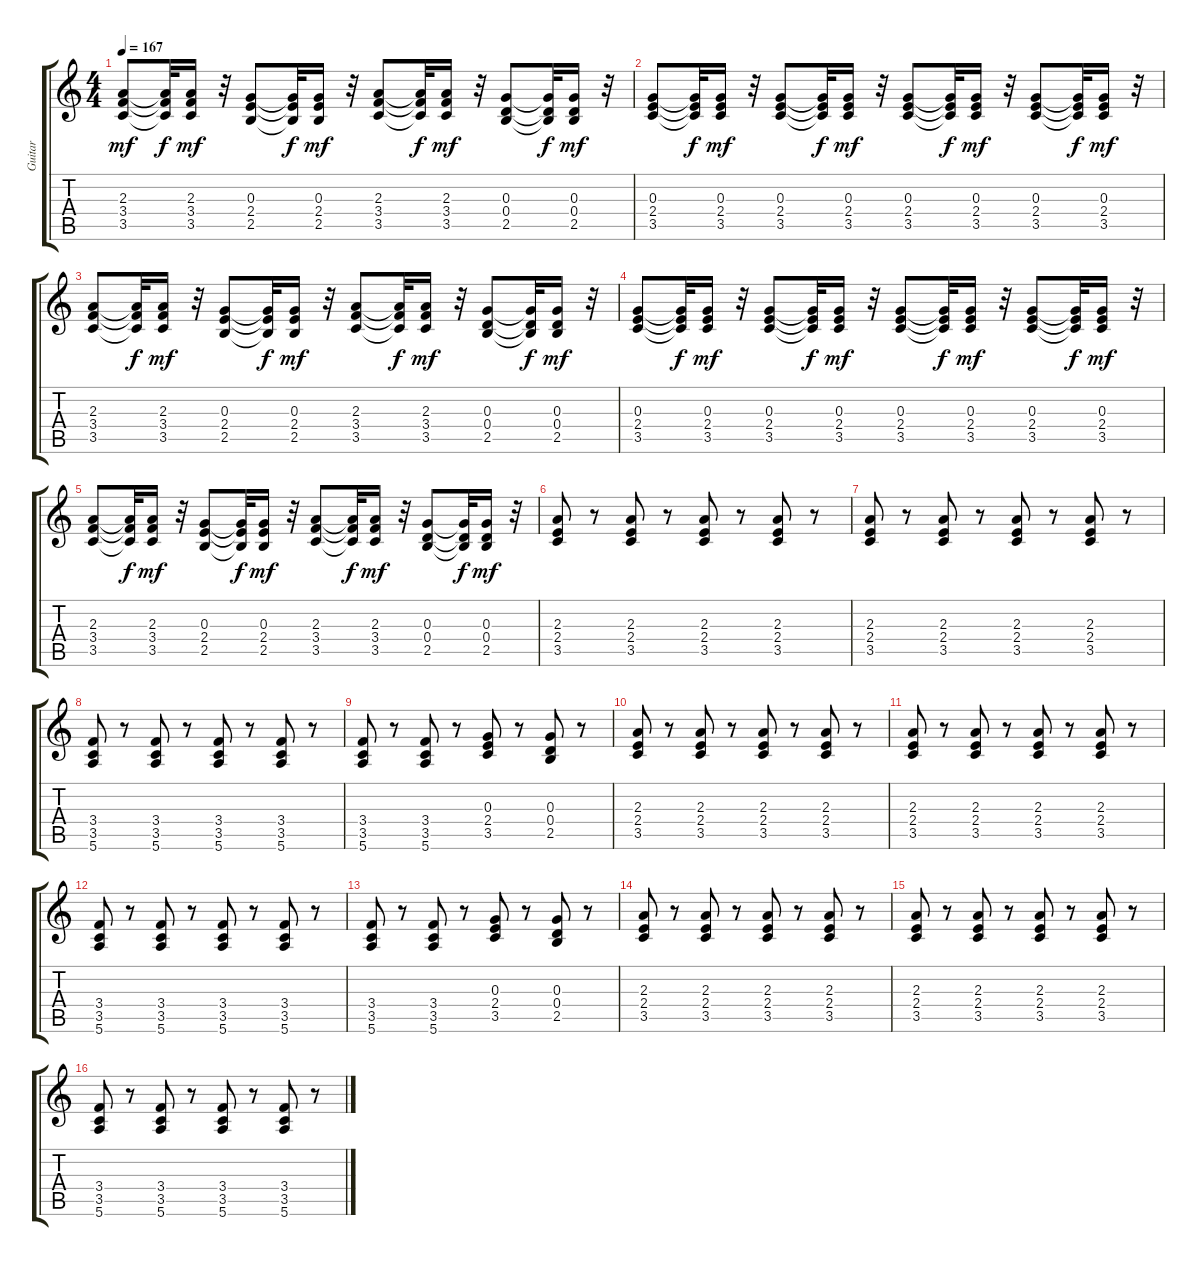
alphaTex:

\track ("Guitar" "Guitar") {instrument distortionguitar}
\staff {score tabs}
\tuning (E4 B3 G3 D3 A2 E2) {hide}
\ts (4 4)
\tempo 167
\clef g2
\ks c
(2.3 3.4 3.5).8{dy mf} (2.3{t} 3.4{t} 3.5{t}).32{dy f} (2.3 3.4 3.5).16{dy mf} r.32 (0.3 2.4 2.5).8 (0.3{t} 2.4{t} 2.5{t}).32{dy f} (0.3 2.4 2.5).16{dy mf} r.32 (2.3 3.4 3.5).8 (2.3{t} 3.4{t} 3.5{t}).32{dy f} (2.3 3.4 3.5).16{dy mf} r.32 (0.3 0.4 2.5).8 (0.3{t} 0.4{t} 2.5{t}).32{dy f} (0.3 0.4 2.5).16{dy mf} r.32 |
(0.3 2.4 3.5).8 (0.3{t} 2.4{t} 3.5{t}).32{dy f} (0.3 2.4 3.5).16{dy mf} r.32 (0.3 2.4 3.5).8 (0.3{t} 2.4{t} 3.5{t}).32{dy f} (0.3 2.4 3.5).16{dy mf} r.32 (0.3 2.4 3.5).8 (0.3{t} 2.4{t} 3.5{t}).32{dy f} (0.3 2.4 3.5).16{dy mf} r.32 (0.3 2.4 3.5).8 (0.3{t} 2.4{t} 3.5{t}).32{dy f} (0.3 2.4 3.5).16{dy mf} r.32 |
(2.3 3.4 3.5).8 (2.3{t} 3.4{t} 3.5{t}).32{dy f} (2.3 3.4 3.5).16{dy mf} r.32 (0.3 2.4 2.5).8 (0.3{t} 2.4{t} 2.5{t}).32{dy f} (0.3 2.4 2.5).16{dy mf} r.32 (2.3 3.4 3.5).8 (2.3{t} 3.4{t} 3.5{t}).32{dy f} (2.3 3.4 3.5).16{dy mf} r.32 (0.3 0.4 2.5).8 (0.3{t} 0.4{t} 2.5{t}).32{dy f} (0.3 0.4 2.5).16{dy mf} r.32 |
(0.3 2.4 3.5).8 (0.3{t} 2.4{t} 3.5{t}).32{dy f} (0.3 2.4 3.5).16{dy mf} r.32 (0.3 2.4 3.5).8 (0.3{t} 2.4{t} 3.5{t}).32{dy f} (0.3 2.4 3.5).16{dy mf} r.32 (0.3 2.4 3.5).8 (0.3{t} 2.4{t} 3.5{t}).32{dy f} (0.3 2.4 3.5).16{dy mf} r.32 (0.3 2.4 3.5).8 (0.3{t} 2.4{t} 3.5{t}).32{dy f} (0.3 2.4 3.5).16{dy mf} r.32 |
(2.3 3.4 3.5).8 (2.3{t} 3.4{t} 3.5{t}).32{dy f} (2.3 3.4 3.5).16{dy mf} r.32 (0.3 2.4 2.5).8 (0.3{t} 2.4{t} 2.5{t}).32{dy f} (0.3 2.4 2.5).16{dy mf} r.32 (2.3 3.4 3.5).8 (2.3{t} 3.4{t} 3.5{t}).32{dy f} (2.3 3.4 3.5).16{dy mf} r.32 (0.3 0.4 2.5).8 (0.3{t} 0.4{t} 2.5{t}).32{dy f} (0.3 0.4 2.5).16{dy mf} r.32 |
(2.3 2.4 3.5).8 r.8 (2.3 2.4 3.5).8 r.8 (2.3 2.4 3.5).8 r.8 (2.3 2.4 3.5).8 r.8 |
(2.3 2.4 3.5).8 r.8 (2.3 2.4 3.5).8 r.8 (2.3 2.4 3.5).8 r.8 (2.3 2.4 3.5).8 r.8 |
(3.4 3.5 5.6).8 r.8 (3.4 3.5 5.6).8 r.8 (3.4 3.5 5.6).8 r.8 (3.4 3.5 5.6).8 r.8 |
(3.4 3.5 5.6).8 r.8 (3.4 3.5 5.6).8 r.8 (0.3 2.4 3.5).8 r.8 (0.3 0.4 2.5).8 r.8 |
(2.3 2.4 3.5).8 r.8 (2.3 2.4 3.5).8 r.8 (2.3 2.4 3.5).8 r.8 (2.3 2.4 3.5).8 r.8 |
(2.3 2.4 3.5).8 r.8 (2.3 2.4 3.5).8 r.8 (2.3 2.4 3.5).8 r.8 (2.3 2.4 3.5).8 r.8 |
(3.4 3.5 5.6).8 r.8 (3.4 3.5 5.6).8 r.8 (3.4 3.5 5.6).8 r.8 (3.4 3.5 5.6).8 r.8 |
(3.4 3.5 5.6).8 r.8 (3.4 3.5 5.6).8 r.8 (0.3 2.4 3.5).8 r.8 (0.3 0.4 2.5).8 r.8 |
(2.3 2.4 3.5).8 r.8 (2.3 2.4 3.5).8 r.8 (2.3 2.4 3.5).8 r.8 (2.3 2.4 3.5).8 r.8 |
(2.3 2.4 3.5).8 r.8 (2.3 2.4 3.5).8 r.8 (2.3 2.4 3.5).8 r.8 (2.3 2.4 3.5).8 r.8 |
(3.4 3.5 5.6).8 r.8 (3.4 3.5 5.6).8 r.8 (3.4 3.5 5.6).8 r.8 (3.4 3.5 5.6).8 r.8
